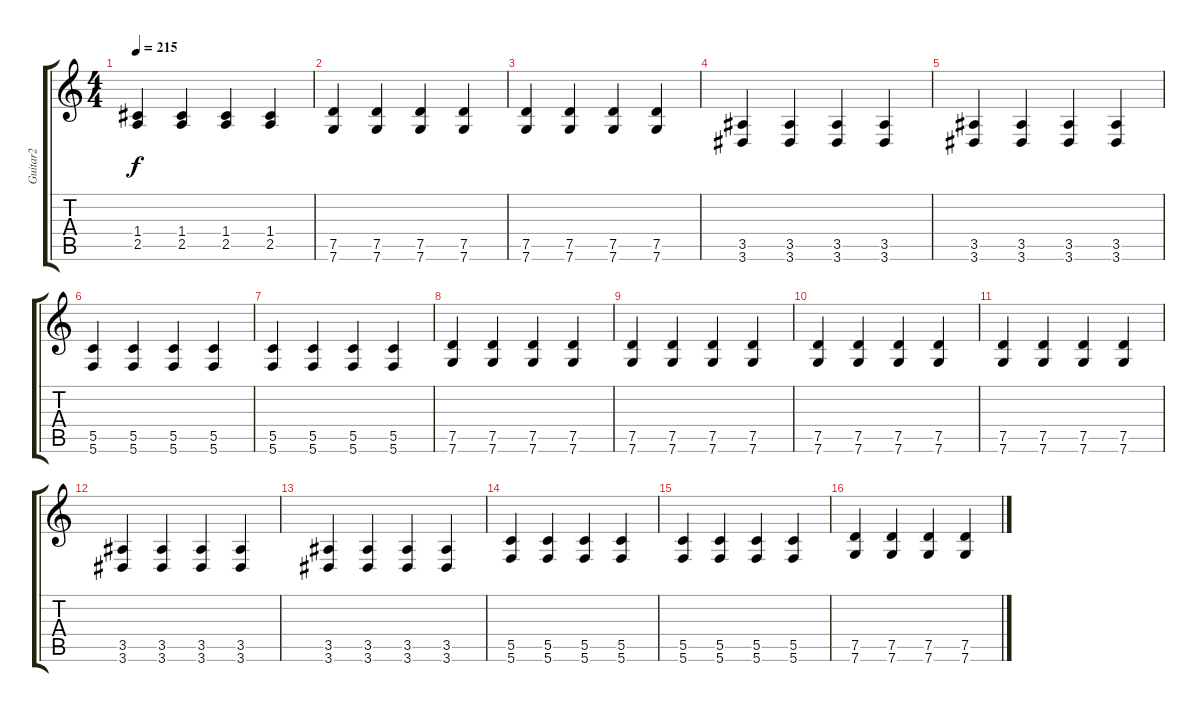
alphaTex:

\track ("Guitar2" "Guitar2") {instrument distortionguitar}
\staff {score tabs}
\tuning (E4 C4 G3 C3 G2 C2) {hide}
\ts (4 4)
\tempo 215
\clef g2
\ks c
(1.4 2.5).4{dy f} (1.4 2.5).4 (1.4 2.5).4 (1.4 2.5).4 |
(7.5 7.6).4 (7.5 7.6).4 (7.5 7.6).4 (7.5 7.6).4 |
(7.5 7.6).4 (7.5 7.6).4 (7.5 7.6).4 (7.5 7.6).4 |
(3.5 3.6).4 (3.5 3.6).4 (3.5 3.6).4 (3.5 3.6).4 |
(3.5 3.6).4 (3.5 3.6).4 (3.5 3.6).4 (3.5 3.6).4 |
(5.5 5.6).4 (5.5 5.6).4 (5.5 5.6).4 (5.5 5.6).4 |
(5.5 5.6).4 (5.5 5.6).4 (5.5 5.6).4 (5.5 5.6).4 |
(7.5 7.6).4 (7.5 7.6).4 (7.5 7.6).4 (7.5 7.6).4 |
(7.5 7.6).4 (7.5 7.6).4 (7.5 7.6).4 (7.5 7.6).4 |
(7.5 7.6).4 (7.5 7.6).4 (7.5 7.6).4 (7.5 7.6).4 |
(7.5 7.6).4 (7.5 7.6).4 (7.5 7.6).4 (7.5 7.6).4 |
(3.5 3.6).4 (3.5 3.6).4 (3.5 3.6).4 (3.5 3.6).4 |
(3.5 3.6).4 (3.5 3.6).4 (3.5 3.6).4 (3.5 3.6).4 |
(5.5 5.6).4 (5.5 5.6).4 (5.5 5.6).4 (5.5 5.6).4 |
(5.5 5.6).4 (5.5 5.6).4 (5.5 5.6).4 (5.5 5.6).4 |
(7.5 7.6).4 (7.5 7.6).4 (7.5 7.6).4 (7.5 7.6).4
